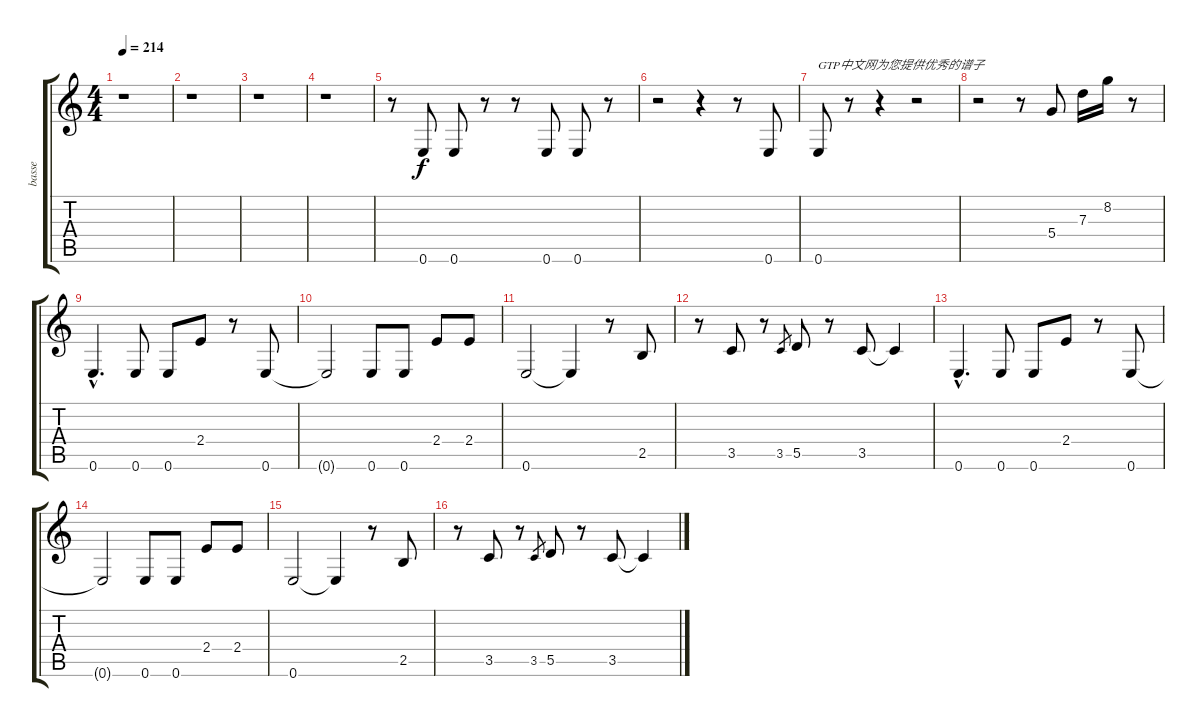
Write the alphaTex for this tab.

\track ("basse" "basse") {instrument slapbass1}
\staff {score tabs}
\tuning (E4 B3 G3 D3 A2 E2) {hide}
\ts (4 4)
\tempo 214
\clef g2
\ks c
r.1{dy f instrument slapbass1} |
r.1 |
r.1 |
r.1 |
r.8 0.6.8 0.6.8 r.8 r.8 0.6.8 0.6.8 r.8 |
r.2 r.4 r.8 0.6.8 |
0.6.8{txt "GTP中文网为您提供优秀的谱子"} r.8 r.4 r.2 |
r.2 r.8 5.4.8 7.3.16 8.2.16 r.8 |
0.6{hac}.4{d} 0.6.8 0.6.8 2.4.8 r.8 0.6.8 |
0.6{t}.2 0.6.8 0.6.8 2.4.8 2.4.8 |
0.6.2 0.6{t}.4 r.8 2.5.8 |
r.8 3.5.8 r.8 3.5.8{gr} 5.5.8 r.8 3.5.8 3.5{t}.4 |
0.6{hac}.4{d} 0.6.8 0.6.8 2.4.8 r.8 0.6.8 |
0.6{t}.2 0.6.8 0.6.8 2.4.8 2.4.8 |
0.6.2 0.6{t}.4 r.8 2.5.8 |
r.8 3.5.8 r.8 3.5.8{gr} 5.5.8 r.8 3.5.8 3.5{t}.4
